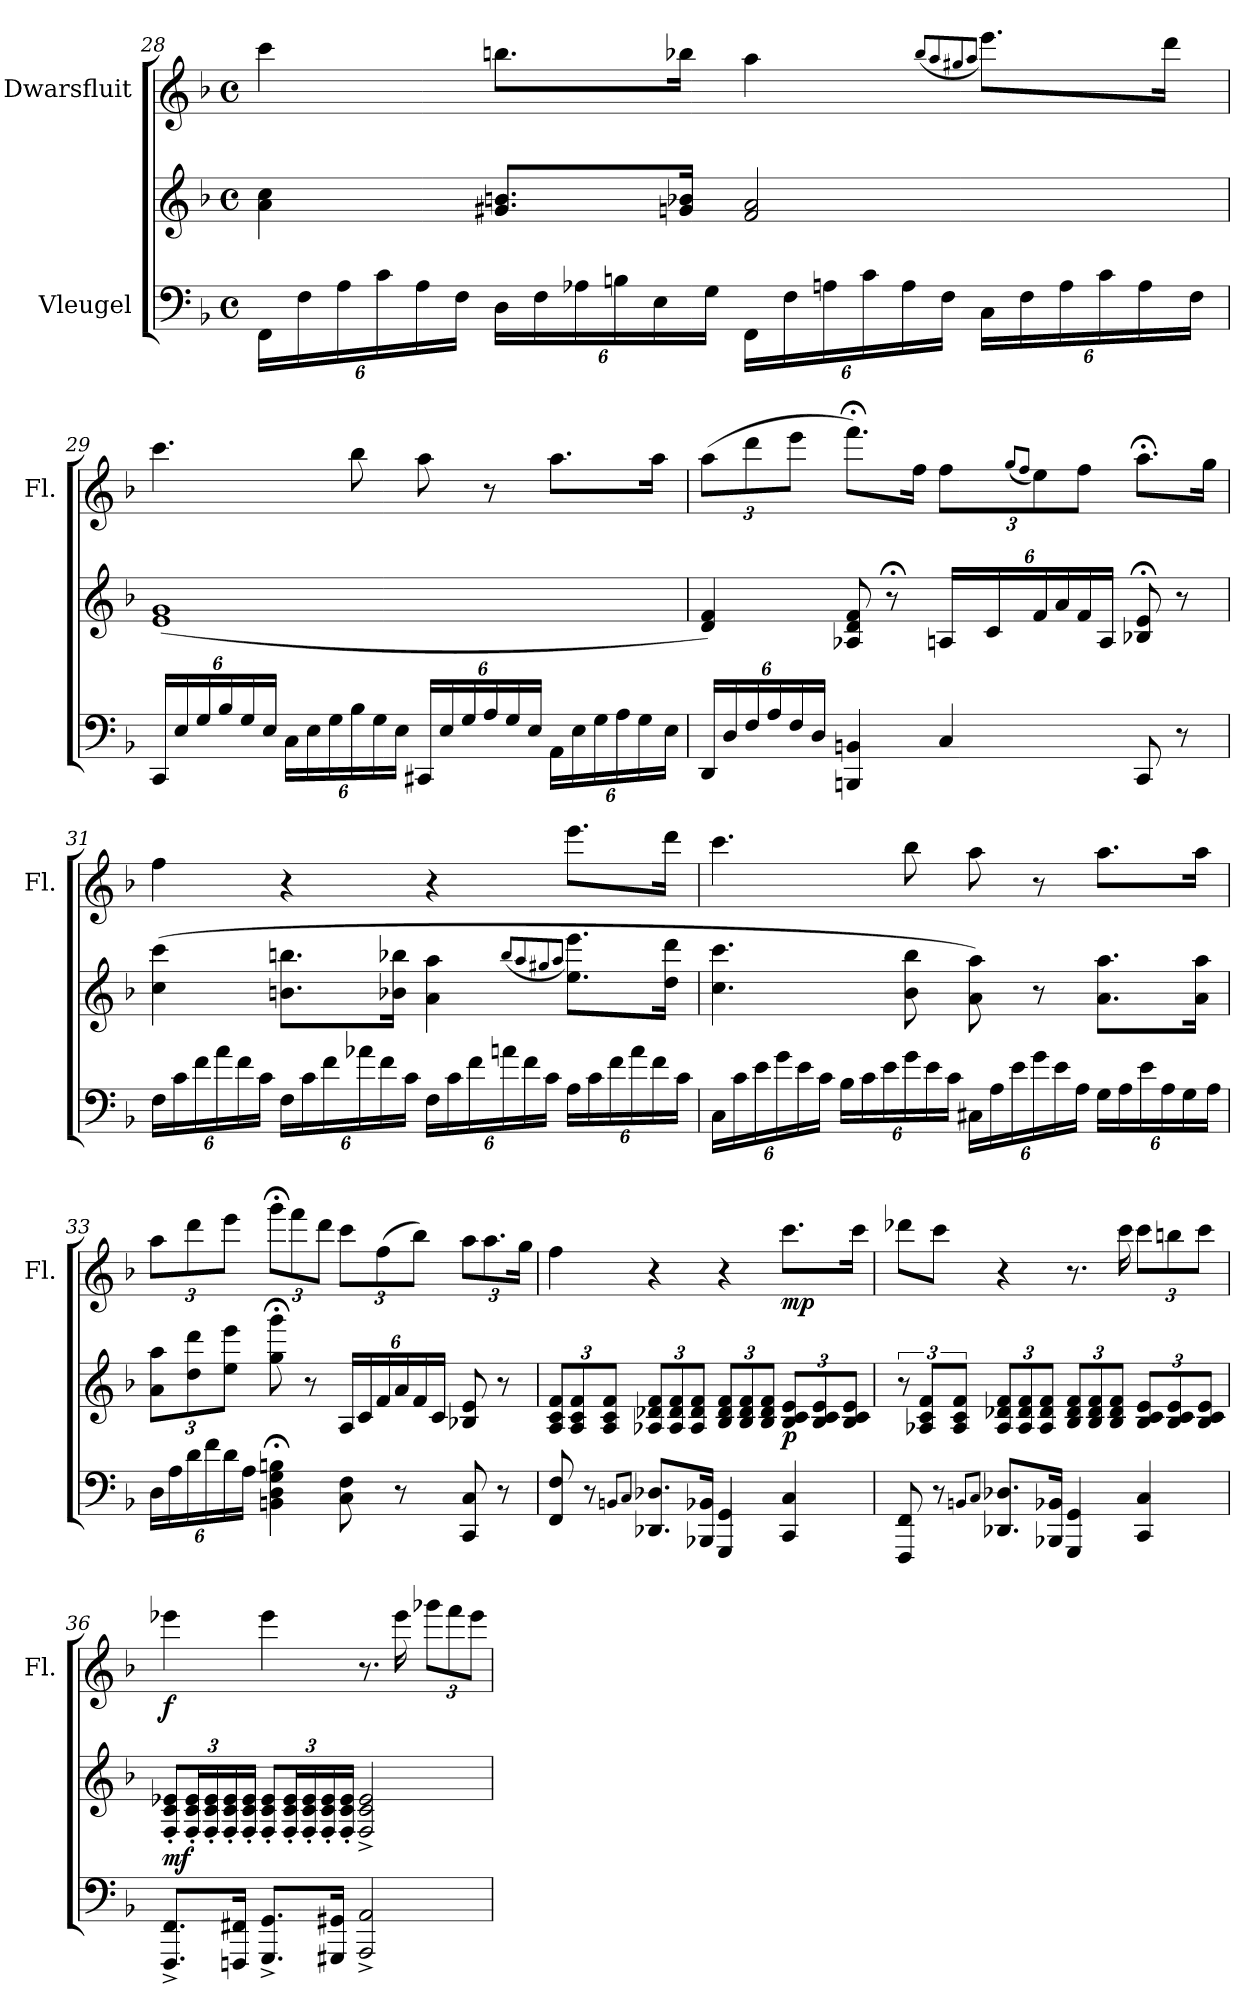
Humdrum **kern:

**kern	**kern	**dynam	**kern	**dynam
*part2	*part2	*part2	*part1	*part1
*staff3	*staff2	*staff2/3	*staff1	*staff1
*I"Vleugel	*	*	*I"Dwarsfluit	*
*	*	*	*I'Fl.	*
!!LO:PB:g=z
*clefF4	*clefG2	*	*clefG2	*
*k[b-]	*k[b-]	*	*k[b-]	*
*M4/4	*M4/4	*	*M4/4	*
*met(c)	*met(c)	*	*met(c)	*
*Xbrackettup	*	*	*	*
=28	=28	=28	=28	=28
24FF\LL	4a\ 4cc\	.	4ccc\	.
24F\	.	.	.	.
24A\	.	.	.	.
24c\	.	.	.	.
24A\	.	.	.	.
24F\JJ	.	.	.	.
24D\LL	8.g#X/ 8.bn/L	.	8.bbn\L	.
24F\	.	.	.	.
24A-X\	.	.	.	.
24Bn\	.	.	.	.
24E\	.	.	.	.
.	16gn/ 16b-X/Jk	.	16bb-X\Jk	.
24G\JJ	.	.	.	.
24FF\LL	2f/ 2a/	.	4aa\	.
24F\	.	.	.	.
24An\	.	.	.	.
24c\	.	.	.	.
24A\	.	.	.	.
24F\JJ	.	.	.	.
.	.	.	(>8qbb-/L	.
.	.	.	8qaa/	.
.	.	.	8qgg#X/	.
.	.	.	8qaa/J	.
24C\LL	.	.	8.eee\L)	.
24F\	.	.	.	.
24A\	.	.	.	.
24c\	.	.	.	.
24A\	.	.	.	.
.	.	.	16ddd\Jk	.
24F\JJ	.	.	.	.
!!LO:LB:g=z
=29	=29	=29	=29	=29
24CC/LL	(>1e 1g	.	4.ccc\	.
24E/	.	.	.	.
24G/	.	.	.	.
24B-/	.	.	.	.
24G/	.	.	.	.
24E/JJ	.	.	.	.
24C\LL	.	.	.	.
24E\	.	.	.	.
24G\	.	.	.	.
24B-\	.	.	8bb-\	.
24G\	.	.	.	.
24E\JJ	.	.	.	.
24CC#X/LL	.	.	8aa\	.
24E/	.	.	.	.
24G/	.	.	.	.
24A/	.	.	8r	.
24G/	.	.	.	.
24E/JJ	.	.	.	.
24AA\LL	.	.	8.aa\L	.
24E\	.	.	.	.
24G\	.	.	.	.
24A\	.	.	.	.
24G\	.	.	.	.
.	.	.	16aa\Jk	.
24E\JJ	.	.	.	.
=30	=30	=30	=30	=30
*	*	*	*Xbrackettup	*
24DD/LL	4d/ 4f/)	.	(12aa\L	.
24D/	.	.	.	.
24F/	.	.	12ddd\	.
24A/	.	.	.	.
24F/	.	.	12eee\J	.
24D/JJ	.	.	.	.
*	*	*	*MM15	*
4BBBn/ 4BBn/	8A-X/ 8d/ 8f/	.	8.fff;<\L)	.
.	8r;<	.	.	.
*	*	*	*MM52	*
.	.	.	16ff\Jk	.
*	*Xbrackettup	*	*	*
4C/	24An/LL	.	12ff\L	.
.	24c/	.	.	.
.	.	.	(8qgg/L	.
.	.	.	8qff/J	.
.	24f/	.	12ee\)	.
.	24a/	.	.	.
.	24f/	.	12ff\J	.
.	24A/JJ	.	.	.
*	*	*	*MM15	*
8CC/	8B-X/;< 8e/;<	.	8.aa;<\L	.
8r	8r	.	.	.
*	*	*	*MM52	*
.	.	.	16gg\Jk	.
!!LO:LB:g=z
=31	=31	=31	=31	=31
24F\LL	(4cc\ 4ccc\	.	4ff\	.
24c\	.	.	.	.
24f\	.	.	.	.
24a\	.	.	.	.
24f\	.	.	.	.
24c\JJ	.	.	.	.
24F\LL	8.bn\ 8.bbn\L	.	4r	.
24c\	.	.	.	.
24f\	.	.	.	.
24a-X\	.	.	.	.
24f\	.	.	.	.
.	16b-X\ 16bb-X\Jk	.	.	.
24c\JJ	.	.	.	.
24F\LL	4a\ 4aa\	.	4r	.
24c\	.	.	.	.
24f\	.	.	.	.
24an\	.	.	.	.
24f\	.	.	.	.
24c\JJ	.	.	.	.
.	(8qbb-/L	.	.	.
.	8qaa/	.	.	.
.	8qgg#X/	.	.	.
.	8qaa/J	.	.	.
24A\LL	8.ee\ 8.eee\L)	.	8.eee\L	.
24c\	.	.	.	.
24f\	.	.	.	.
24a\	.	.	.	.
24f\	.	.	.	.
.	16dd\ 16ddd\Jk	.	16ddd\Jk	.
24c\JJ	.	.	.	.
!!LO:PB:g=z
=32	=32	=32	=32	=32
24C\LL	4.cc\ 4.ccc\	.	4.ccc\	.
24c\	.	.	.	.
24e\	.	.	.	.
24g\	.	.	.	.
24e\	.	.	.	.
24c\JJ	.	.	.	.
24B-\LL	.	.	.	.
24c\	.	.	.	.
24e\	.	.	.	.
24g\	8b-\ 8bb-\	.	8bb-\	.
24e\	.	.	.	.
24c\JJ	.	.	.	.
24C#X\LL	8a\ 8aa\)	.	8aa\	.
24A\	.	.	.	.
24e\	.	.	.	.
24g\	8r	.	8r	.
24e\	.	.	.	.
24A\JJ	.	.	.	.
24G\LL	8.a\ 8.aa\L	.	8.aa\L	.
24A\	.	.	.	.
24e\	.	.	.	.
24A\	.	.	.	.
24G\	.	.	.	.
.	16a\ 16aa\Jk	.	16aa\Jk	.
24A\JJ	.	.	.	.
!!LO:LB:g=z
=33	=33	=33	=33	=33
24D\LL	12a\ 12aa\L	.	12aa\L	.
24A\	.	.	.	.
24d\	12dd\ 12ddd\	.	12ddd\	.
24f\	.	.	.	.
24d\	12ee\ 12eee\J	.	12eee\J	.
24A\JJ	.	.	.	.
*	*	*	*MM10	*
4BBn\;< 4D\;< 4G\;< 4Bn\;<	8gg\;< 8ggg\;<	.	12ggg;<\L	.
*	*	*	*MM52	*
.	.	.	12fff\	.
.	8r	.	.	.
.	.	.	12ddd\J	.
8C\ 8F\	24A/LL	.	12ccc\L	.
.	24c/	.	.	.
.	24f/	.	(12ff\	.
8r	24a/	.	.	.
.	24f/	.	12bb-\J)	.
.	24c/JJ	.	.	.
8CC/ 8C/	8B-X/ 8e/	.	12aa\L	.
.	.	.	12.aa\	.
8r	8r	.	.	.
.	.	.	24gg\Jk	.
=34	=34	=34	=34	=34
8FF/ 8F/	12A/ 12c/ 12f/L	.	4ff\	.
.	12A/ 12c/ 12f/	.	.	.
8r	.	.	.	.
.	12A/ 12c/ 12f/J	.	.	.
8qBBn/L	.	.	.	.
8qC/J	.	.	.	.
8.DD-X/ 8.D-X/L	12A-X/ 12d-X/ 12f/L	.	4r	.
.	12A-/ 12d-/ 12f/	.	.	.
.	12A-/ 12d-/ 12f/J	.	.	.
16BBB-X/ 16BB-X/Jk	.	.	.	.
4GGG/ 4GG/	12B-/ 12d-/ 12f/L	.	4r	.
.	12B-/ 12d-/ 12f/	.	.	.
.	12B-/ 12d-/ 12f/J	.	.	.
!	!	!LO:DY:b	!	!LO:DY:b
4CC/ 4C/	12B-/ 12c/ 12e/L	p	8.ccc\L	mp
.	12B-/ 12c/ 12e/	.	.	.
.	12B-/ 12c/ 12e/J	.	.	.
.	.	.	16ccc\Jk	.
!!LO:LB:g=z
=35	=35	=35	=35	=35
*	*brackettup	*	*	*
8FFF/ 8FF/	12r	.	8ddd-X\L	.
.	12A-X/ 12c/ 12f/L	.	.	.
8r	.	.	8ccc\J	.
.	12A-/ 12c/ 12f/J	.	.	.
8qBBn/L	.	.	.	.
8qC/J	.	.	.	.
*	*Xbrackettup	*	*	*
8.DD-X/ 8.D-X/L	12A-/ 12d-X/ 12f/L	.	4r	.
.	12A-/ 12d-/ 12f/	.	.	.
.	12A-/ 12d-/ 12f/J	.	.	.
16BBB-X/ 16BB-X/Jk	.	.	.	.
4GGG/ 4GG/	12B-/ 12d-/ 12f/L	.	8.r	.
.	12B-/ 12d-/ 12f/	.	.	.
.	12B-/ 12d-/ 12f/J	.	.	.
.	.	.	16ccc\	.
4CC/ 4C/	12B-/ 12c/ 12e/L	.	12ccc\L	.
.	12B-/ 12c/ 12e/	.	12bbn\	.
.	12B-/ 12c/ 12e/J	.	12ccc\J	.
=36	=36	=36	=36	=36
!	!	!LO:DY:b	!	!LO:DY:b
8.FFF/^ 8.FF/^L	12F/' 12c/' 12e-X/'L	mf	4eee-X\	f
.	24F/' 24c/' 24e-/'L	.	.	.
.	24F/' 24c/' 24e-/'	.	.	.
.	24F/' 24c/' 24e-/'	.	.	.
16FFFn/ 16FF#X/Jk	.	.	.	.
.	24F/' 24c/' 24e-/'JJ	.	.	.
8.GGG/^ 8.GG/^L	12F/' 12c/' 12e-/'L	.	4eee-\	.
.	24F/' 24c/' 24e-/'L	.	.	.
.	24F/' 24c/' 24e-/'	.	.	.
.	24F/' 24c/' 24e-/'	.	.	.
16GGG#X/ 16GG#X/Jk	.	.	.	.
.	24F/' 24c/' 24e-/'JJ	.	.	.
2AAA/^ 2AA/^	2F/^ 2c/^ 2e-/^	.	8.r	.
.	.	.	16eee-\	.
.	.	.	12ggg-X\L	.
.	.	.	12fff\	.
.	.	.	12eee-\J	.
=	=	=	=	=
*-	*-	*-	*-	*-
